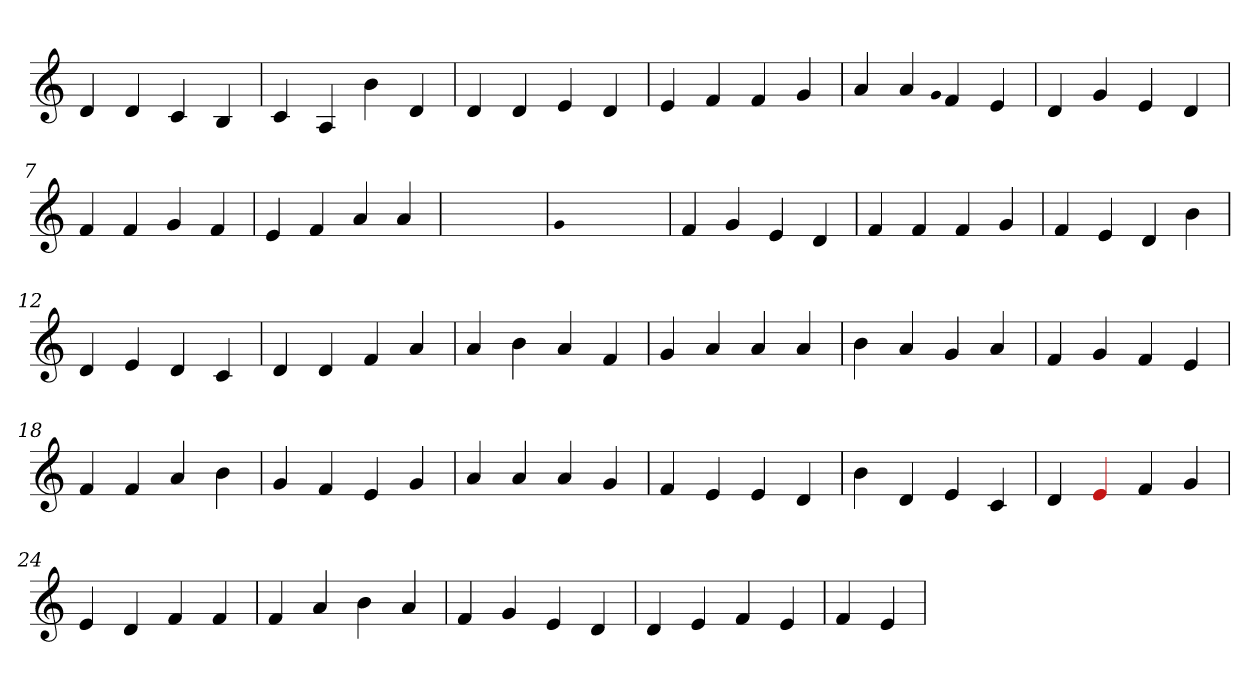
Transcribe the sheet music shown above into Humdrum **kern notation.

**kern
*part1
*staff1
*clefG2
=1
4d
4d
4c
4B
=2
4c
4A
4b
4d
=3
4d
4d
4e
4d
=4
4e
4f
4f
4g
=5
4a
4a
qqg
4f
4e
=6
4d
4g
4e
4d
=7
4f
4f
4g
4f
=8
4e
4f
4a
4a
=9
1ryy
=9
qqg
1ryy
=9
4f
4g
4e
4d
=10
4f
4f
4f
4g
=11
4f
4e
4d
4b
=12
4d
4e
4d
4c
=13
4d
4d
4f
4a
=14
4a
4b
4a
4f
=15
4g
4a
4a
4a
=16
4b
4a
4g
4a
=17
4f
4g
4f
4e
=18
4f
4f
4a
4b
=19
4g
4f
4e
4g
=20
4a
4a
4a
4g
=21
4f
4e
4e
4d
=22
4b
4d
4e
4c
=23
4d
4Re
4f
4g
=24
4e
4d
4f
4f
=25
4f
4a
4b
4a
=26
4f
4g
4e
4d
=27
4d
4e
4f
4e
=28
4f
4e
=
*-
